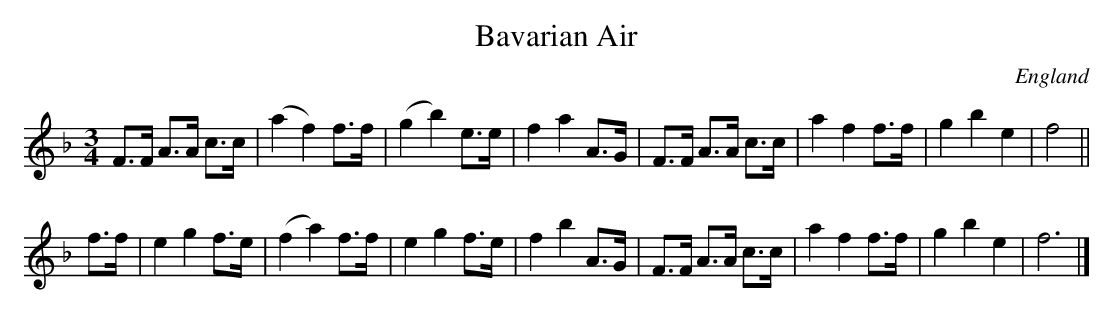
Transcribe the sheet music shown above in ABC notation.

X:1
T:Bavarian Air
L:1/8
M:3/4
O:England
K:F
F>F A>A c>c | (a2f2) f>f | (g2b2) e>e | f2a2 A>G | \
F>F A>A c>c | a2f2 f>f | g2b2 e2 | f4 ||
f>f | \
e2g2 f>e | (f2a2) f>f | e2g2 f>e | f2b2 A>G |\
F>F A>A c>c | a2f2 f>f | g2b2 e2 | f6 |]
